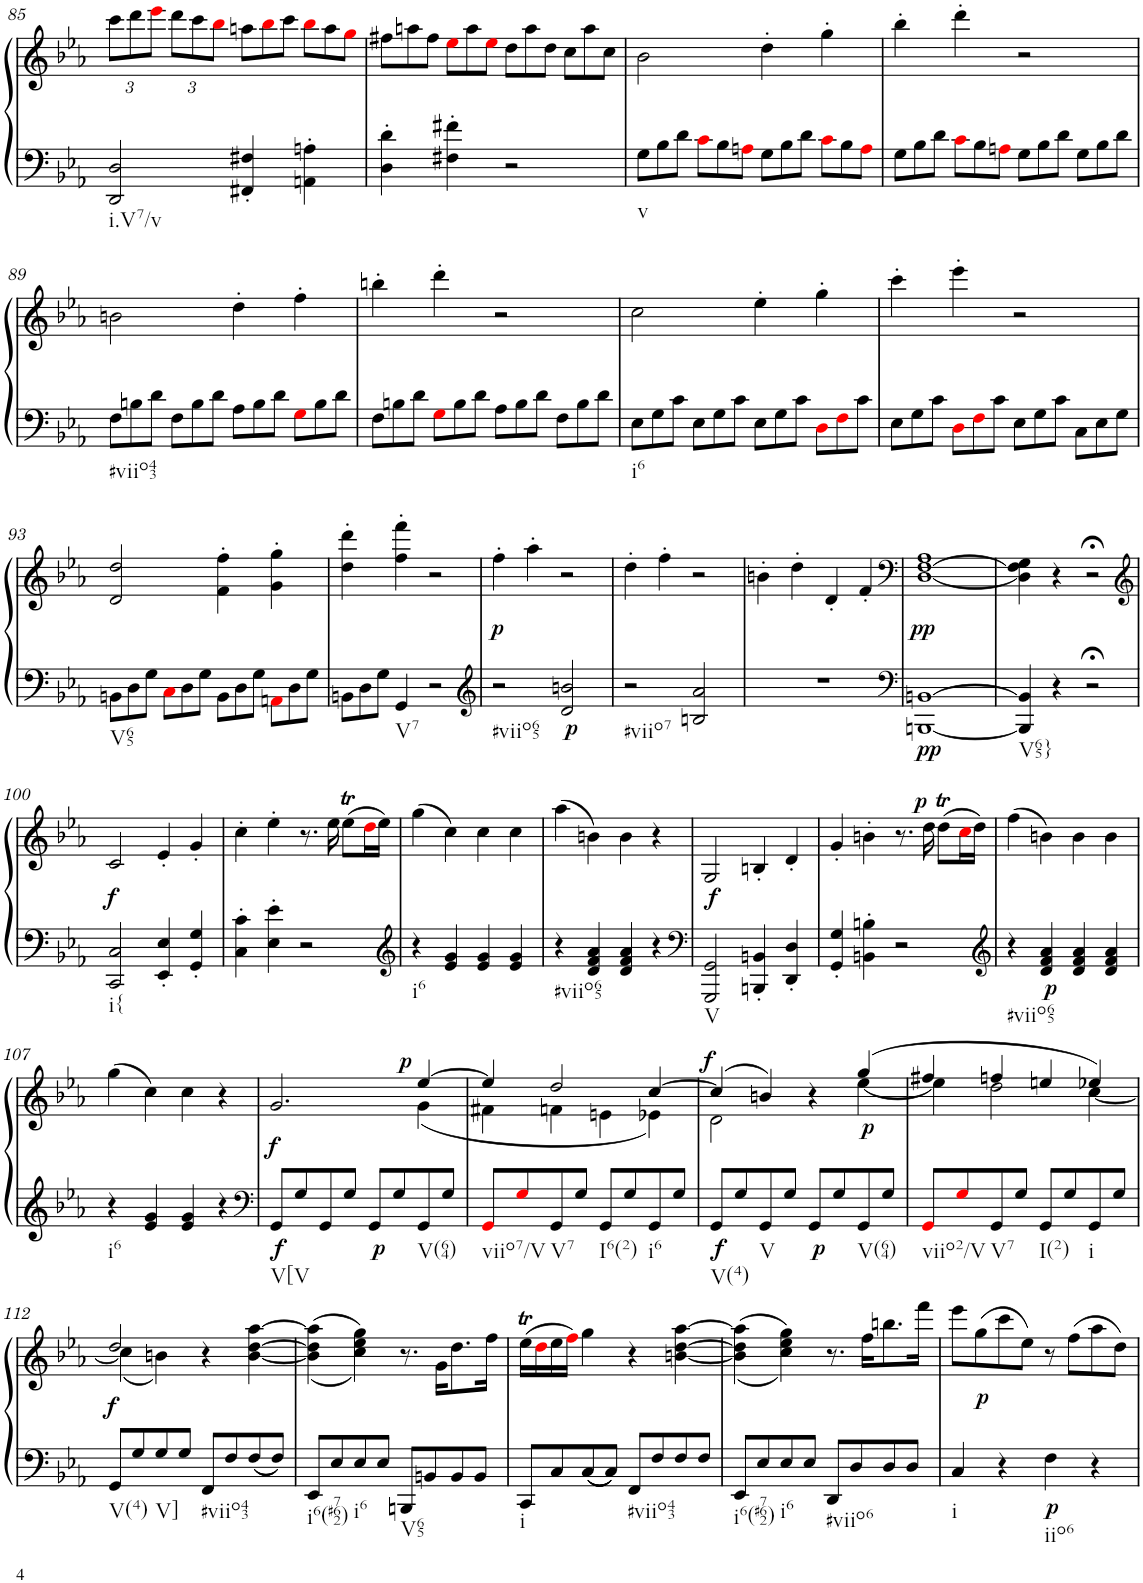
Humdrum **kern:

**kern	**kern	**dynam
*part1	*part1	*part1
*staff2	*staff1	*staff1/2
*I"Piano	*	*
*I'Pno.	*	*
!!LO:PB:g=z
*clefF4	*clefG2	*
*k[b-e-a-]	*k[b-e-a-]	*
*M4/4	*M4/4	*
*met(c)	*met(c)	*
*	*Xbrackettup	*
=85	=85	=85
!LO:TX:b:t=i.V7/v	!	!
2DD/ 2D/	12ccc\L	.
.	12ddd\	.
.	12eee-i\J	.
.	12ddd\L	.
.	12ccc\	.
.	12bb-i\J	.
*	*Xtuplet	*
4FF#X/' 4F#X/'	12aan\L	.
.	12bb-i\	.
.	12ccc\J	.
4AAn\' 4An\'	12bb-i\L	.
.	12aa\	.
.	12ggi\J	.
=86	=86	=86
4D\' 4d\'	12ff#X\L	.
.	12aan\	.
.	12ff#\J	.
4F#X\' 4f#X\'	12ee-i\L	.
.	12aa\	.
.	12ee-i\J	.
2r	12dd\L	.
.	12aa\	.
.	12dd\J	.
.	12cc\L	.
.	12aa\	.
.	12cc\J	.
=87	=87	=87
*Xtuplet	*	*
!LO:TX:b:t=v	!	!
12G\L	2b-\	.
12B-\	.	.
12d\J	.	.
12ci\L	.	.
12B-\	.	.
12Ani\J	.	.
12G\L	4dd'\	.
12B-\	.	.
12d\J	.	.
12ci\L	4gg'\	.
12B-\	.	.
12Ai\J	.	.
=88	=88	=88
12G\L	4bb-'\	.
12B-\	.	.
12d\J	.	.
12ci\L	4ddd'\	.
12B-\	.	.
12Ani\J	.	.
12G\L	2r	.
12B-\	.	.
12d\J	.	.
12G\L	.	.
12B-\	.	.
12d\J	.	.
!!LO:LB:g=z
=89	=89	=89
!LO:TX:b:t=#viio43	!	!
12F\L	2bn\	.
12Bn\	.	.
12d\J	.	.
12F\L	.	.
12B\	.	.
12d\J	.	.
12A-\L	4dd'\	.
12B\	.	.
12d\J	.	.
12Gi\L	4ff'\	.
12B\	.	.
12d\J	.	.
=90	=90	=90
12F\L	4bbn'\	.
12Bn\	.	.
12d\J	.	.
12Gi\L	4ddd'\	.
12B\	.	.
12d\J	.	.
12A-\L	2r	.
12B\	.	.
12d\J	.	.
12F\L	.	.
12B\	.	.
12d\J	.	.
=91	=91	=91
!LO:TX:b:t=i6	!	!
12E-\L	2cc\	.
12G\	.	.
12c\J	.	.
12E-\L	.	.
12G\	.	.
12c\J	.	.
12E-\L	4ee-'\	.
12G\	.	.
12c\J	.	.
12Di\L	4gg'\	.
12Fi\	.	.
12c\J	.	.
=92	=92	=92
12E-\L	4ccc'\	.
12G\	.	.
12c\J	.	.
12Di\L	4eee-'\	.
12Fi\	.	.
12c\J	.	.
12E-\L	2r	.
12G\	.	.
12c\J	.	.
12C\L	.	.
12E-\	.	.
12G\J	.	.
!!LO:LB:g=z
=93	=93	=93
!LO:TX:b:t=V65	!	!
12BBn\L	2d/ 2dd/	.
12D\	.	.
12G\J	.	.
12Ci\L	.	.
12D\	.	.
12G\J	.	.
12BB\L	4f\' 4ff\'	.
12D\	.	.
12G\J	.	.
12AAni\L	4g\' 4gg\'	.
12D\	.	.
12G\J	.	.
=94	=94	=94
12BBn\L	4dd\' 4ddd\'	.
12D\	.	.
12G\J	.	.
!LO:TX:b:t=V7	!	!
4GG/	4ff\' 4fff\'	.
2r	2r	.
=95	=95	=95
*clefG2	*	*
!LO:TX:b:t=#viio65	!	!
!	!	!LO:DY:b
2r	4ff'\	p
.	4aa-'\	.
!	!	!LO:DY:b=2
2d/ 2bn/	2r	p
=96	=96	=96
!LO:TX:b:t=#viio7	!	!
2r	4dd'\	.
.	4ff'\	.
2Bn/ 2a-/	2r	.
=97	=97	=97
1r	4bn'\	.
.	4dd'\	.
.	4d'/	.
.	4f'/	.
=98	=98	=98
*clefF4	*clefF4	*
!	!	!LO:DY:b=2
!	!	!LO:DY:n=1:b
[1BBBn [1BBn	[1D [1F 1A-	pp pp
=99	=99	=99
!LO:TX:b:t=V65}	!	!
4BBB/] 4BB/]	4D\] 4F\] 4G\	.
4r	4r	.
2r;<	2r;<	.
!!LO:LB:g=z
=100	=100	=100
*	*clefG2	*
!LO:TX:b:t=i{	!	!
!	!	!LO:DY:b
2CC/ 2C/	2c/	f
4EE-/' 4E-/'	4e-'/	.
4GG/' 4G/'	4g'/	.
=101	=101	=101
4C\' 4c\'	4cc'\	.
4E-\' 4e-\'	4ee-'\	.
2r	8.r	.
.	16ee-\	.
.	(8ee-T\L	.
.	16ddi\L	.
.	16ee-\JJ)	.
=102	=102	=102
*clefG2	*	*
!LO:TX:b:t=i6	!	!
4r	(4gg\	.
4e-/ 4g/	4cc\)	.
4e-/ 4g/	4cc\	.
4e-/ 4g/	4cc\	.
=103	=103	=103
!LO:TX:b:t=#viio65	!	!
4r	(4aa-\	.
4d/ 4f/ 4a-/	4bn\)	.
4d/ 4f/ 4a-/	4b\	.
4r	4r	.
=104	=104	=104
*clefF4	*	*
!LO:TX:b:t=V	!	!
!	!	!LO:DY:b
2GGG/ 2GG/	2G/	f
4BBBn/' 4BBn/'	4Bn'/	.
4DD/' 4D/'	4d'/	.
=105	=105	=105
4GG/' 4G/'	4g'/	.
4BBn\' 4Bn\'	4bn'\	.
2r	8.r	.
!	!	!LO:DY:a
.	16dd\	p
.	(8ddt\L	.
.	16cci\L	.
.	16dd\JJ)	.
=106	=106	=106
*clefG2	*	*
!LO:TX:b:t=#viio65	!	!
4r	(4ff\	.
!	!	!LO:DY:b=2
4d/ 4f/ 4a-/	4bn\)	p
4d/ 4f/ 4a-/	4b\	.
4d/ 4f/ 4a-/	4b\	.
!!LO:LB:g=z
=107	=107	=107
!LO:TX:b:t=i6	!	!
4r	(4gg\	.
4e-/ 4g/	4cc\)	.
4e-/ 4g/	4cc\	.
4r	4r	.
=108	=108	=108
*clefF4	*	*
*	*^	*
!LO:TX:b:t=V[V	!	!	!
!	!	!	!LO:DY:b=2
!	!	!	!LO:DY:n=1:b
*	*	*^	*
8GG/L	2.g/	2.ryy	2ryy	f f
8G/	.	.	.	.
8GG/	.	.	.	.
8G/J	.	.	.	.
!	!	!	!	!LO:DY:n=2:b=2
8GG/L	.	.	8ryy	p
!	!	!	!	!LO:DY:n=3:a
8G/	.	.	4.ryy	p
!LO:TX:b:t=V(64)	!	!	!	!
8GG/	[4ee-/	(4g\	.	.
8G/J	.	.	.	.
=109	=109	=109	=109	=109
!LO:TX:b:t=viio7/V	!	!	!	!
*	*	*v	*v	*
8GGi/L	4ee-/]	4f#X\	.
8Gi/	.	.	.
!LO:TX:b:t=V7	!	!	!
8GG/	2dd/	4fn\	.
8G/J	.	.	.
!LO:TX:b:t=I6(2)	!	!	!
8GG/L	.	4en\	.
8G/	.	.	.
!LO:TX:b:t=i6	!	!	!
8GG/	[4cc/	4e-X\)	.
8G/J	.	.	.
=110	=110	=110	=110
!LO:TX:b:t=V(4)	!	!	!
!	!	!	!LO:DY:b=2
!	!	!	!LO:DY:n=1:a
8GG/L	(4cc/]	2d\	f f
8G/	.	.	.
!LO:TX:b:t=V	!	!	!
8GG/	4bn/)	.	.
8G/J	.	.	.
!	!	!	!LO:DY:n=2:b=2
8GG/L	4r	4ryy	p
8G/	.	.	.
!LO:TX:b:t=V(64)	!	!	!
!	!	!	!LO:DY:n=3:b
8GG/	(4gg/	[4ee-\	p
8G/J	.	.	.
=111	=111	=111	=111
!LO:TX:b:t=viio2/V	!	!	!
8GGi/L	4ff#X/	4ee-\]	.
8Gi/	.	.	.
!LO:TX:b:t=V7	!	!	!
8GG/	4ffn/	2dd\	.
8G/J	.	.	.
!LO:TX:b:t=I(2)	!	!	!
8GG/L	4een/	.	.
8G/	.	.	.
!LO:TX:b:t=i	!	!	!
8GG/	4ee-X/)	[4cc\	.
8G/J	.	.	.
!!LO:LB:g=z	!!
=112	=112	=112	=112
!LO:TX:b:t=V(4)	!	!	!
!	!	!	!LO:DY:b
8GG/L	2dd/	(4cc\]	f
8G/	.	.	.
!LO:TX:b:t=V]	!	!	!
8G/	.	4bn\)	.
8G/J	.	.	.
!LO:TX:b:t=#viio43	!	!	!
8FF/L	4r	2ryy	.
8F/	.	.	.
8F/	[4b\ [>4dd\ [>4aa-\	.	.
8F/J	.	.	.
*	*v	*v	*
=113	=113	=113
!LO:TX:b:t=i6(#762)	!	!
8EE-/L	(<(4b\] 4dd\] 4aa-\]	.
8E-/	.	.
!LO:TX:b:t=i6	!	!
8E-/	4cc\ 4ee-\ 4gg\))	.
8E-/J	.	.
!LO:TX:b:t=V65	!	!
8BBBn/L	8.r	.
8BBn/	.	.
.	16g\KL	.
8BB/	8.dd\	.
8BB/J	.	.
.	16ff\Jk	.
=114	=114	=114
!LO:TX:b:t=i	!	!
8CC/L	(16ee-T\LL	.
.	16ddi\	.
8C/	16ee-\	.
.	16ffi\JJ)	.
8C/	4gg\	.
8C/J	.	.
!LO:TX:b:t=#viio43	!	!
8FF/L	4r	.
8F/	.	.
8F/	[4bn\ [4dd\ [4aa-\	.
8F/J	.	.
=115	=115	=115
!LO:TX:b:t=i6(#762)	!	!
8EE-/L	((<4b\] 4dd\] 4aa-\]	.
8E-/	.	.
!LO:TX:b:t=i6	!	!
8E-/	4cc\ 4ee-\ 4gg\))	.
8E-/J	.	.
!LO:TX:b:t=#viio6	!	!
8DD/L	8.r	.
8D/	.	.
.	16ff\KL	.
8D/	8.bbn\	.
8D/J	.	.
.	16fff\Jk	.
=116	=116	=116
!LO:TX:b:t=i	!	!
4C/	8eee-\L	.
!	!	!LO:DY:b
.	(8gg\	p
4r	8ccc\	.
.	8ee-\J)	.
!LO:TX:b:t=iio6	!	!
!	!	!LO:DY:b=2
4F\	8r	p
.	(8ff\L	.
4r	8aa-\	.
.	8dd\J)	.
=	=	=
*-	*-	*-
